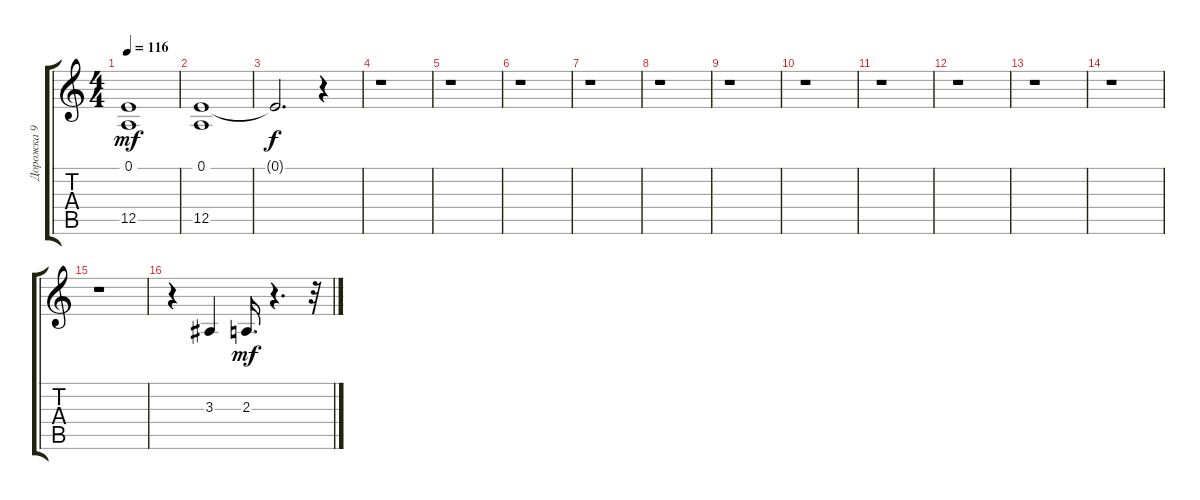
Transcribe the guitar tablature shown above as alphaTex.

\track ("Дорожка 9" "Дорожка 9") {instrument cello}
\staff {score tabs}
\tuning (E4 B3 G3 D3 A2 E2) {hide}
\ts (4 4)
\tempo 116
\clef g2
\ks c
(0.1 12.5).1{dy mf} |
(0.1 12.5).1 |
0.1{t}.2{d dy f} r.4 |
r.1 |
r.1 |
r.1 |
r.1 |
r.1 |
r.1 |
r.1 |
r.1 |
r.1 |
r.1 |
r.1 |
r.1 |
r.4 3.3.4 2.3.16{d dy mf} r.4{d} r.32
